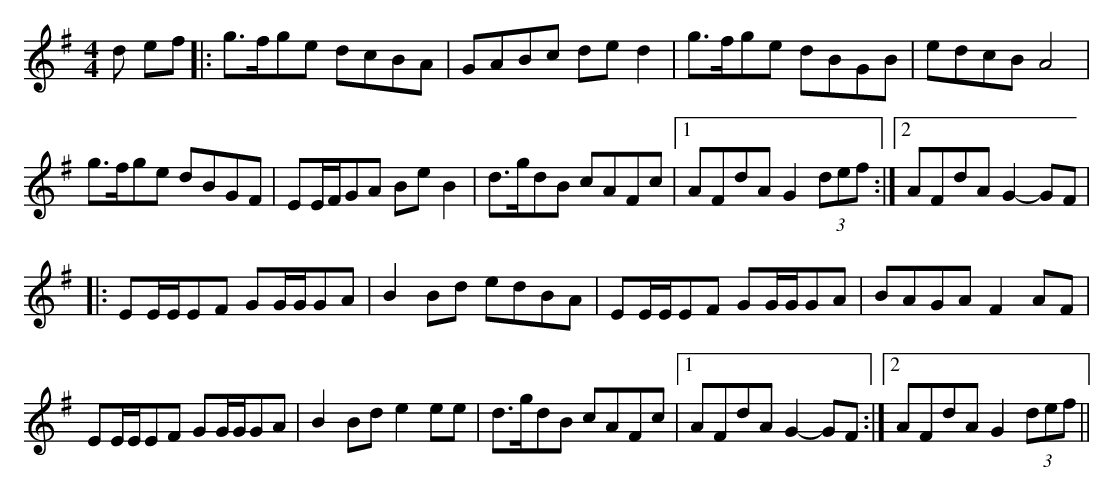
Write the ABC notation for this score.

X:1
M:4/4
K:G
d ef|:g>fge dcBA|GABc de d2|g>fge dBGB|edcB A4|
g>fge dBGF|EE/F/GA BeB2|d>gdB cAFc|1 AFdA G2 (3def:|2 AFdA G2- GF|
|:EE/E/EF GG/G/GA|B2 Bd edBA|EE/E/EF GG/G/GA|BAGA F2AF|
 EE/E/EF GG/G/GA|B2 Bd e2ee|d>gdB cAFc|1 AFdA G2-GF:|2 AFdAG2 (3def||
